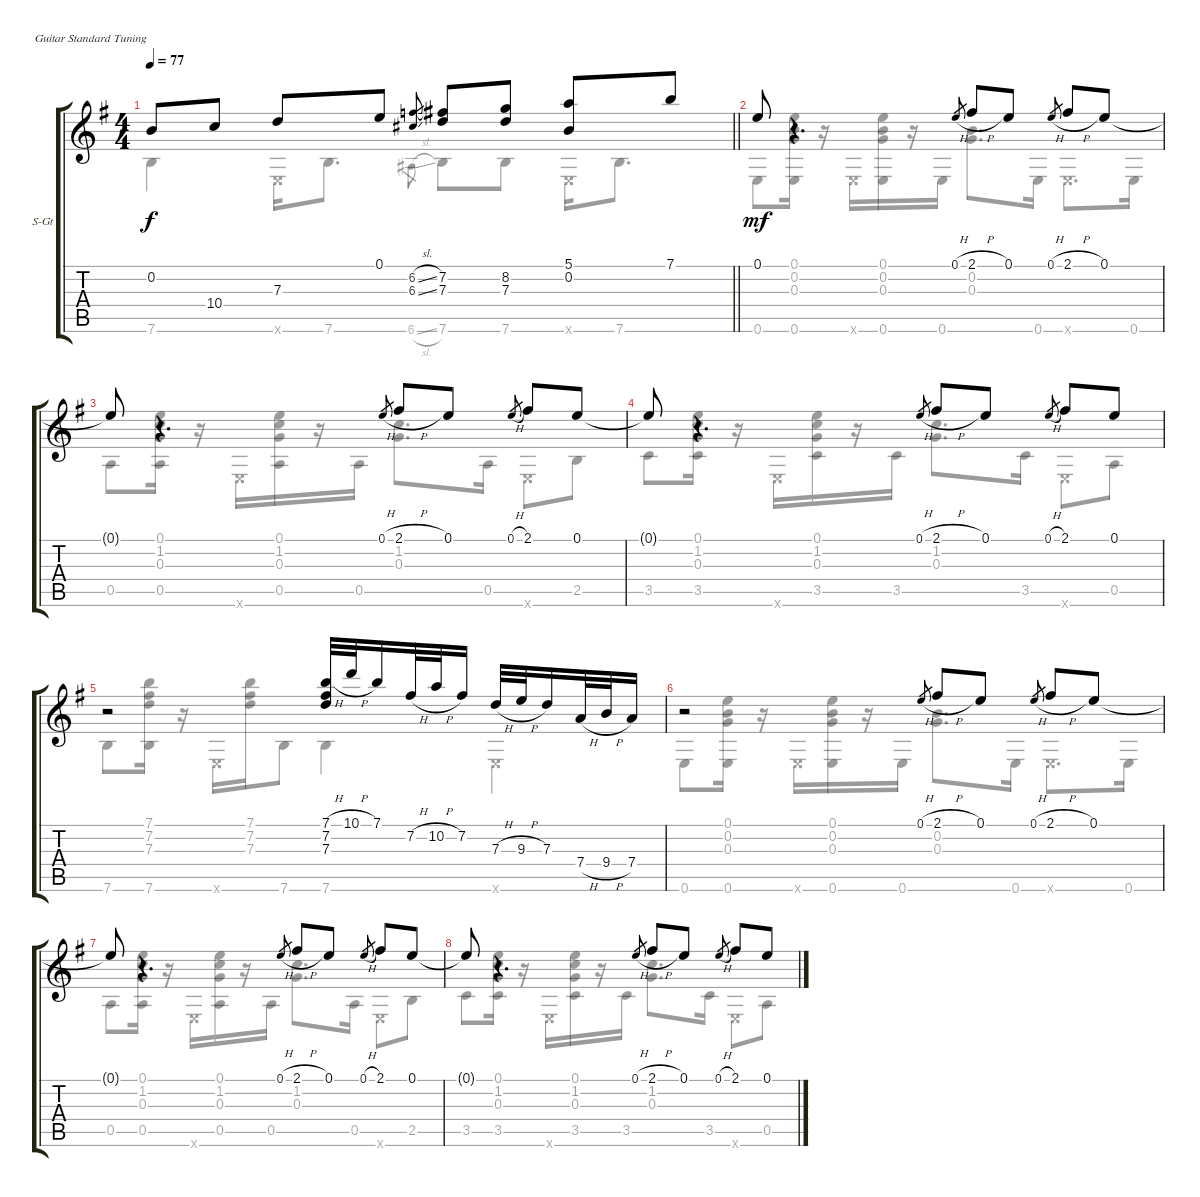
\defaultSystemsLayout 4
\bracketExtendMode groupsimilarinstruments
\firstSystemTrackNameOrientation horizontal
\otherSystemsTrackNameOrientation horizontal
\track ("Steel Guitar" "S-Gt") {instrument acousticguitarsteel}
\staff {score tabs}
\tuning (E4 B3 G3 D3 A2 E2)
\voice
\ts (4 4)
\tempo 77
\clef g2
\barLineRight lightlight
\ks eminor
0.2.8{dy f} 10.4.8 7.3.8 0.1.8 (6.3{sl} 6.2{sl}).8{gr} (7.2 7.3).8 (7.3 8.2).8 (5.1 0.2).8 7.1.8 |
0.1.8{dy mf} r.4{d} 0.1{h}.8{gr} 2.1{h}.8 0.1.8 0.1{h}.8{gr} 2.1{h}.8 0.1.8 |
0.1{t}.8 r.4{d} 0.1{h}.8{gr} 2.1{h}.8 0.1.8 0.1{h}.8{gr} 2.1.8 0.1.8 |
0.1{t}.8 r.4{d} 0.1{h}.8{gr} 2.1{h}.8 0.1.8 0.1{h}.8{gr} 2.1.8 0.1.8 |
r.2 (7.1{h} 7.2 7.3).32 10.1{h}.32 7.1.16 7.2{h}.32 10.2{h}.32 7.2.16 7.3{h}.32 9.3{h}.32 7.3.16 7.4{h}.32 9.4{h}.32 7.4.16 |
r.2 0.1{h}.8{gr} 2.1{h}.8 0.1.8 0.1{h}.8{gr} 2.1{h}.8 0.1.8 |
0.1{t}.8 r.4{d} 0.1{h}.8{gr} 2.1{h}.8 0.1.8 0.1{h}.8{gr} 2.1.8 0.1.8 |
\scale
0.558078 0.1{t}.8 r.4{d} 0.1{h}.8{gr} 2.1{h}.8 0.1.8 0.1{h}.8{gr} 2.1.8 0.1.8
\voice
\clef g2
\ottava regular
\simile none
\barLineRight lightlight
\ks eminor
7.6.4{dy f} 0.6{x}.16 7.6.8{d} 6.6{sl}.8{gr} 7.6.8 7.6.8 0.6{x}.16 7.6.8{d} |
0.6.8{dy mf} (0.6 0.1 0.2 0.3).16 r.16 0.6{x}.16 (0.6 0.3 0.2 0.1).16 r.16 0.6.16 (0.2 0.3).8{d} 0.6.16 0.6{x}.8{d} 0.6.16 |
0.5.8 (0.1 1.2 0.3 0.5).16 r.16 0.6{x}.16 (0.3 1.2 0.1 0.5).16 r.16 0.5.16 (1.2 0.3).8{d} 0.5.16 0.6{x}.8 2.5.8 |
3.5.8 (0.1 1.2 0.3 3.5).16 r.16 0.6{x}.16 (0.3 1.2 0.1 3.5).16 r.16 3.5.16 (1.2 0.3).8{d} 3.5.16 0.6{x}.8 0.5.8 |
7.6.8 (7.1 7.2 7.3 7.6).16 r.16 0.6{x}.16 (7.3 7.2 7.1).16 7.6.8 7.6.4 0.6{x}.4 |
0.6.8 (0.6 0.1 0.2 0.3).16 r.16 0.6{x}.16 (0.6 0.3 0.2 0.1).16 r.16 0.6.16 (0.2 0.3).8{d} 0.6.16 0.6{x}.8{d} 0.6.16 |
0.5.8 (0.1 1.2 0.3 0.5).16 r.16 0.6{x}.16 (0.3 1.2 0.1 0.5).16 r.16 0.5.16 (1.2 0.3).8{d} 0.5.16 0.6{x}.8 2.5.8 |
\scale
0.558078 3.5.8 (0.1 1.2 0.3 3.5).16 r.16 0.6{x}.16 (0.3 1.2 0.1 3.5).16 r.16 3.5.16 (1.2 0.3).8{d} 3.5.16 0.6{x}.8 0.5.8
